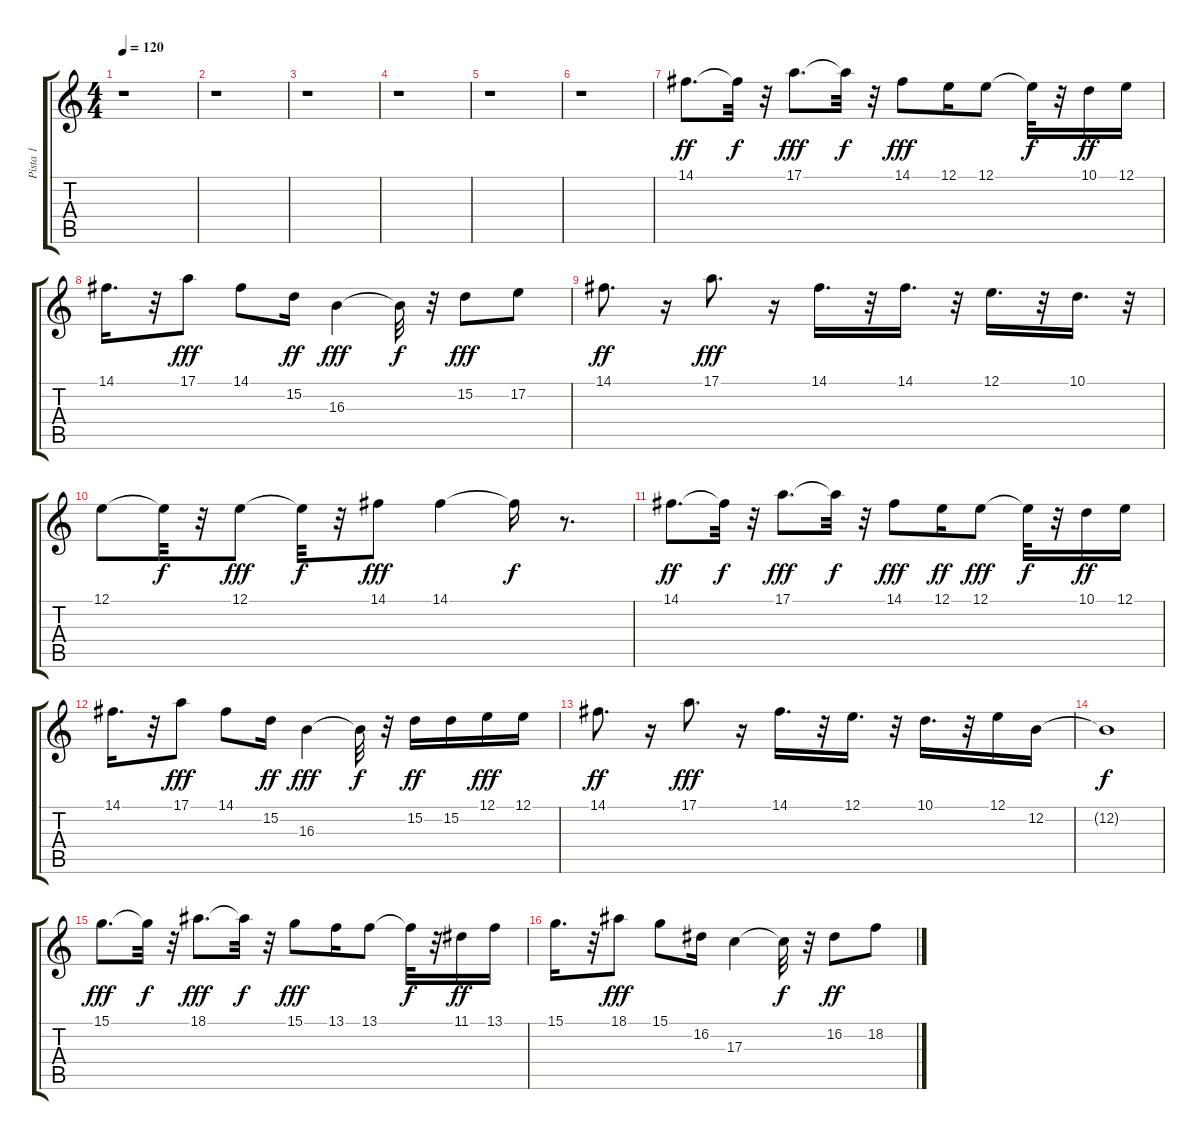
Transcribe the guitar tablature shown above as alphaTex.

\track ("Pista 1" "Pista 1") {instrument tuba}
\staff {score tabs}
\tuning (E4 B3 G3 D3 A2 E2) {hide}
\ts (4 4)
\tempo 120
\clef g2
\ks c
r.1{dy f} |
r.1 |
r.1 |
r.1 |
r.1 |
r.1 |
14.1.8{d dy ff} 14.1{t}.32{dy f} r.32 17.1.8{d dy fff} 17.1{t}.32{dy f} r.32 14.1.8{dy fff} 12.1.16 12.1.8 12.1{t}.32{dy f} r.32 10.1.16{dy ff} 12.1.16 |
14.1.16{d} r.32 17.1.8{dy fff} 14.1.8 15.2.16{dy ff} 16.3.4{dy fff} 16.3{t}.32{dy f} r.32 15.2.8{dy fff} 17.2.8 |
14.1.8{d dy ff} r.16 17.1.8{d dy fff} r.16 14.1.16{d} r.32 14.1.16{d} r.32 12.1.16{d} r.32 10.1.16{d} r.32 |
12.1.8 12.1{t}.32{dy f} r.32 12.1.8{dy fff} 12.1{t}.32{dy f} r.32 14.1.8{dy fff} 14.1.4 14.1{t}.16{dy f} r.8{d} |
14.1.8{d dy ff} 14.1{t}.32{dy f} r.32 17.1.8{d dy fff} 17.1{t}.32{dy f} r.32 14.1.8{dy fff} 12.1.16{dy ff} 12.1.8{dy fff} 12.1{t}.32{dy f} r.32 10.1.16{dy ff} 12.1.16 |
14.1.16{d} r.32 17.1.8{dy fff} 14.1.8 15.2.16{dy ff} 16.3.4{dy fff} 16.3{t}.32{dy f} r.32 15.2.16{dy ff} 15.2.16 12.1.16{dy fff} 12.1.16 |
14.1.8{d dy ff} r.16 17.1.8{d dy fff} r.16 14.1.16{d} r.32 12.1.16{d} r.32 10.1.16{d} r.32 12.1.16 12.2.16 |
12.2{t}.1{dy f} |
15.1.8{d dy fff} 15.1{t}.32{dy f} r.32 18.1.8{d dy fff} 18.1{t}.32{dy f} r.32 15.1.8{dy fff} 13.1.16 13.1.8 13.1{t}.32{dy f} r.32 11.1.16{dy ff} 13.1.16 |
15.1.16{d} r.32 18.1.8{dy fff} 15.1.8 16.2.16 17.3.4 17.3{t}.32{dy f} r.32 16.2.8{dy ff} 18.2.8
